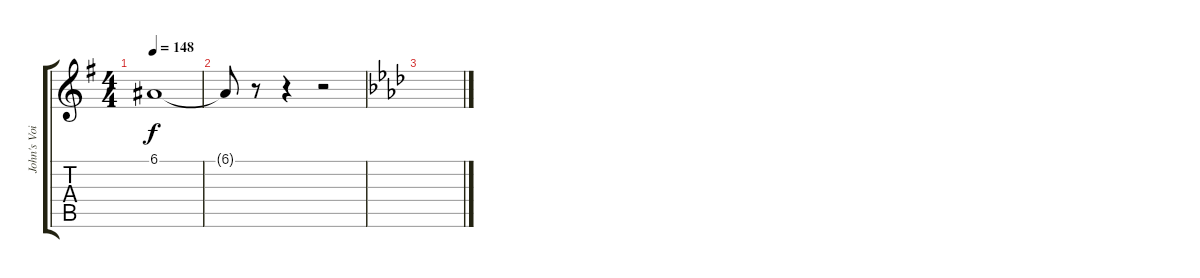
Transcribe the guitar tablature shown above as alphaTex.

\track ("John's Voice" "John's Voi") {instrument voiceoohs}
\staff {score tabs}
\tuning (E4 B3 G3 D3 A2 E2) {hide}
\ts (4 4)
\tempo 148
\clef g2
\ks g
6.1{t}.1{dy f} |
6.1{t}.8 r.8 r.4 r.2 |
\ks ab
